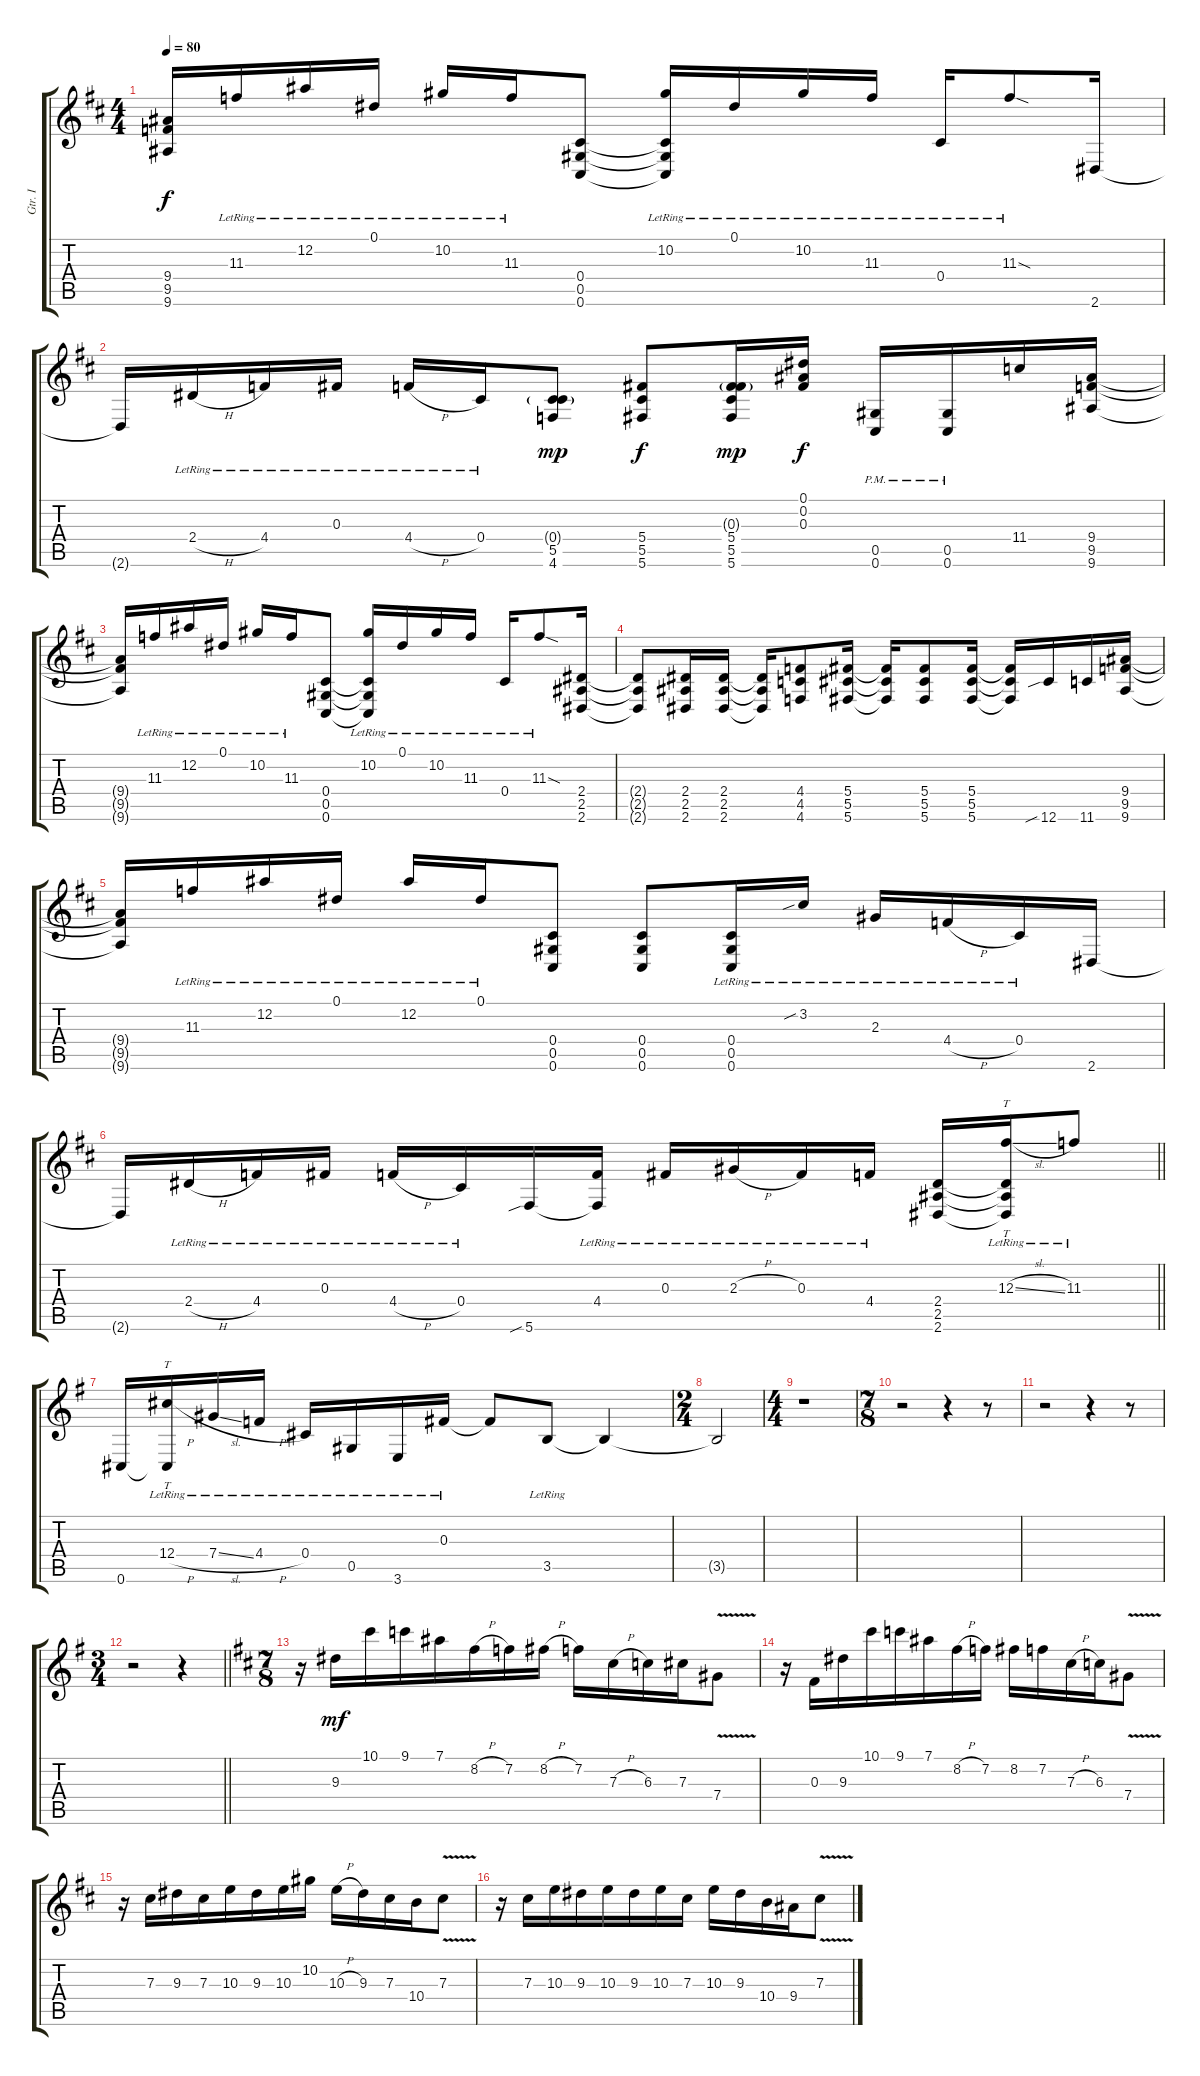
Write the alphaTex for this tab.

\track ("Gtr. I" "Gtr. I") {instrument overdrivenguitar}
\staff {score tabs}
\tuning (Eb4 Bb3 Gb3 Db3 Ab2 Db2) {hide}
\ts (4 4)
\tempo 80
\clef g2
\ks d
(9.4{t} 9.5{t} 9.6{t}).16{dy f} 11.3{lr}.16 12.2{lr}.16 0.1{lr}.16 10.2{lr}.16 11.3{lr}.16 (0.4 0.5 0.6).8 (10.2{lr} 0.4{t} 0.5{t} 0.6{t}).16 0.1{lr}.16 10.2{lr}.16 11.3{lr}.16 0.4{lr}.16 11.3{sod lr}.8 2.6.16 |
2.6{t}.16 2.4{h lr}.16 4.4{lr}.16 0.3{lr}.16 4.4{h lr}.16 0.4{lr}.16 (0.4{g} 5.5 4.6).8{dy mp} (5.4 5.5 5.6).8{dy f} (0.3{g} 5.4 5.5 5.6).16{dy mp} (0.1 0.2 0.3).16{dy f} (0.5{pm} 0.6{pm}).16 (0.5{pm} 0.6{pm}).16 11.4.16 (9.4 9.5 9.6).16 |
(9.4{t} 9.5{t} 9.6{t}).16 11.3{lr}.16 12.2{lr}.16 0.1{lr}.16 10.2{lr}.16 11.3{lr}.16 (0.4 0.5 0.6).8 (10.2{lr} 0.4{t} 0.5{t} 0.6{t}).16 0.1{lr}.16 10.2{lr}.16 11.3{lr}.16 0.4{lr}.16 11.3{sod lr}.8 (2.4 2.5 2.6).16 |
(2.4{t} 2.5{t} 2.6{t}).8 (2.4 2.5 2.6).16 (2.4 2.5 2.6).16 (2.4{t} 2.5{t} 2.6{t}).16 (4.4 4.5 4.6).8 (5.4 5.5 5.6).16 (5.4{t} 5.5{t} 5.6{t}).16 (5.4 5.5 5.6).8 (5.4 5.5 5.6).16 (5.4{t} 5.5{t} 5.6{t}).16 12.6{sib}.16 11.6.16 (9.4 9.5 9.6).16 |
(9.4{t} 9.5{t} 9.6{t}).16 11.3{lr}.16 12.2{lr}.16 0.1{lr}.16 12.2{lr}.16 0.1{lr}.16 (0.4 0.5 0.6).8 (0.4 0.5 0.6).8 (0.4{lr} 0.5{lr} 0.6{lr}).16 3.2{sib lr}.16 2.3{lr}.16 4.4{h lr}.16 0.4{lr}.16 2.6.16 |
\barLineRight lightlight
2.6{t}.16 2.4{h lr}.16 4.4{lr}.16 0.3{lr}.16 4.4{h lr}.16 0.4{lr}.16 5.6{sib}.16 (4.4{lr} 5.6{t}).16 0.3{lr}.16 2.3{h lr}.16 0.3{lr}.16 4.4{lr}.16 (2.4 2.5 2.6).16 (12.3{sl lr} 2.4{t} 2.5{t} 2.6{t}).16{tt} 11.3{lr}.8 |
\ks g
0.6.16 (12.4{h lr} 0.6{t}).16{tt} 7.4{sl lr}.16 4.4{h lr}.16 0.4{lr}.16 0.5{lr}.16 3.6{lr}.16 0.3{lr}.16 0.3{t}.8 3.5{lr}.8 3.5{t}.4 |
\ts (2 4)
3.5{t}.2 |
\ts (4 4)
r.1 |
\ts (7 8)
r.2 r.4 r.8 |
r.2 r.4 r.8 |
\ts (3 4)
\barLineRight lightlight
r.2 r.4 |
\ts (7 8)
\ks d
r.16 9.3.16{dy mf} 10.1.16 9.1.16 7.1.16 8.2{h}.16 7.2.16 8.2{h}.16 7.2.16 7.3{h}.16 6.3.16 7.3.16 7.4{v}.8 |
r.16 0.3.16 9.3.16 10.1.16 9.1.16 7.1.16 8.2{h}.16 7.2.16 8.2.16 7.2.16 7.3{h}.16 6.3.16 7.4{v}.8 |
r.16 7.3.16 9.3.16 7.3.16 10.3.16 9.3.16 10.3.16 10.2.16 10.3{h}.16 9.3.16 7.3.16 10.4.16 7.3{v}.8 |
r.16 7.3.16 10.3.16 9.3.16 10.3.16 9.3.16 10.3.16 7.3.16 10.3.16 9.3.16 10.4.16 9.4.16 7.3{v}.8
